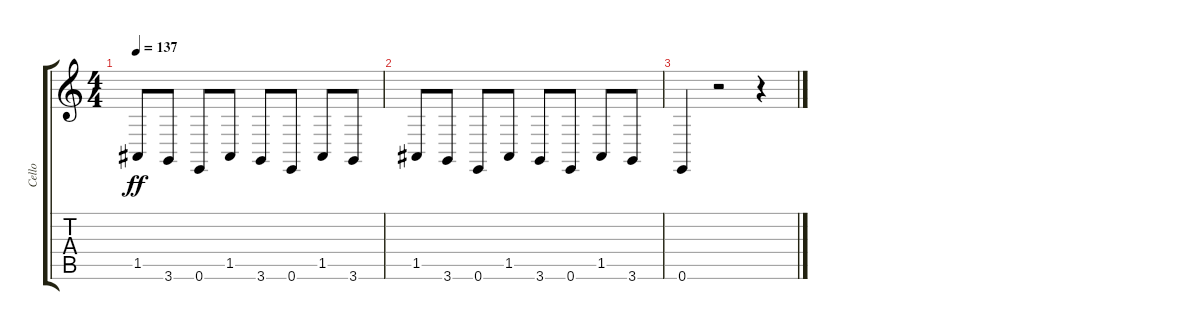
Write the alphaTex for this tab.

\track ("Cello" "Cello") {instrument cello}
\staff {score tabs}
\tuning (E4 B3 G3 D3 A2 E2) {hide}
\ts (4 4)
\tempo 137
\clef g2
\ks c
1.5.8{dy ff} 3.6.8 0.6.8 1.5.8 3.6.8 0.6.8 1.5.8 3.6.8 |
1.5.8 3.6.8 0.6.8 1.5.8 3.6.8 0.6.8 1.5.8 3.6.8 |
0.6.4 r.2 r.4
